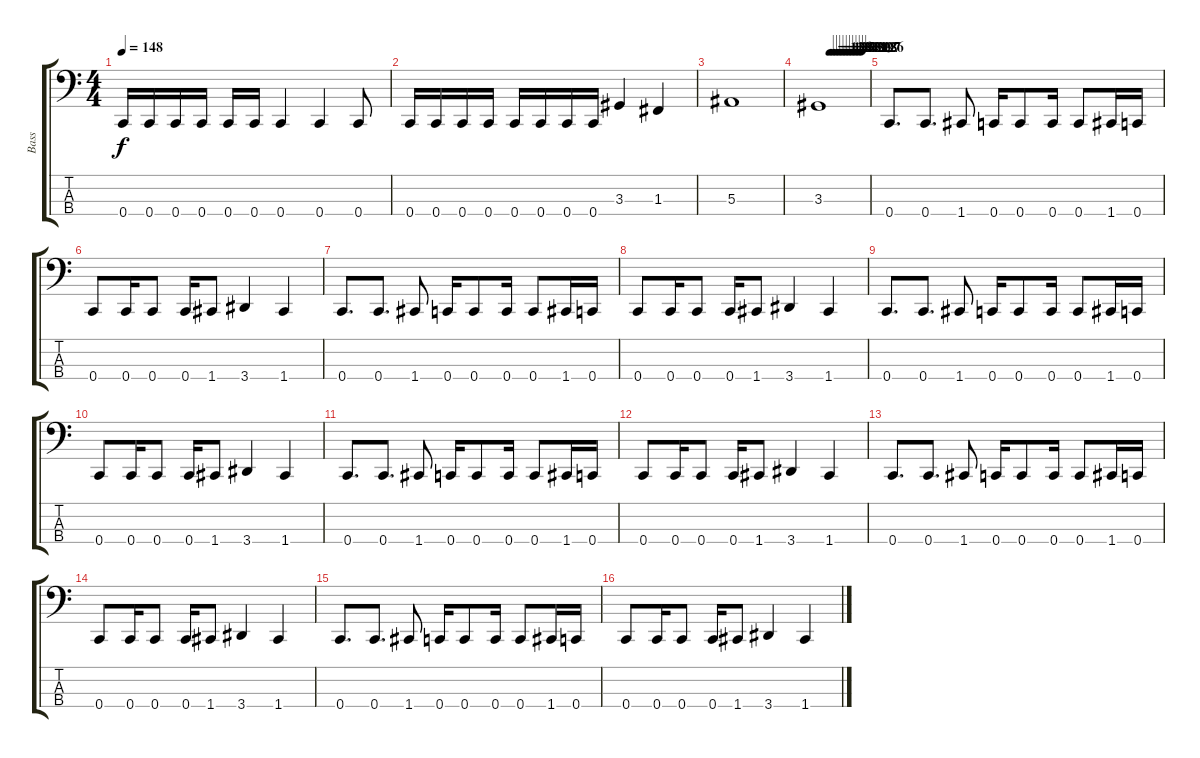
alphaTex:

\track ("Bass" "Bass") {instrument electricbasspick}
\staff {score tabs}
\tuning (Eb2 Bb1 F1 C1) {hide}
\ts (4 4)
\tempo 148
\clef f4
\ks c
0.4.16{dy f} 0.4.16 0.4.16 0.4.16 0.4.16 0.4.16 0.4.4 0.4.4 0.4.8 |
0.4.16 0.4.16 0.4.16 0.4.16 0.4.16 0.4.16 0.4.16 0.4.16 3.3.4 1.3.4 |
5.3.1 |
\tempo (136 0.25)
\tempo (135 0.3125)
\tempo (134 0.375)
\tempo (133 0.4375)
\tempo (132 0.5)
\tempo (131 0.5625)
\tempo (130 0.625)
\tempo (129 0.6875)
\tempo (128 0.75)
\tempo (127 0.8125)
\tempo (126 0.875)
3.3.1 |
0.4.8{d} 0.4.8{d} 1.4.8 0.4.16 0.4.8 0.4.16 0.4.8 1.4.16 0.4.16 |
0.4.8 0.4.16 0.4.8 0.4.16 1.4.8 3.4.4 1.4.4 |
0.4.8{d} 0.4.8{d} 1.4.8 0.4.16 0.4.8 0.4.16 0.4.8 1.4.16 0.4.16 |
0.4.8 0.4.16 0.4.8 0.4.16 1.4.8 3.4.4 1.4.4 |
0.4.8{d} 0.4.8{d} 1.4.8 0.4.16 0.4.8 0.4.16 0.4.8 1.4.16 0.4.16 |
0.4.8 0.4.16 0.4.8 0.4.16 1.4.8 3.4.4 1.4.4 |
0.4.8{d} 0.4.8{d} 1.4.8 0.4.16 0.4.8 0.4.16 0.4.8 1.4.16 0.4.16 |
0.4.8 0.4.16 0.4.8 0.4.16 1.4.8 3.4.4 1.4.4 |
0.4.8{d volume 16} 0.4.8{d} 1.4.8 0.4.16 0.4.8 0.4.16 0.4.8 1.4.16 0.4.16 |
0.4.8 0.4.16 0.4.8 0.4.16 1.4.8 3.4.4 1.4.4 |
0.4.8{d} 0.4.8{d} 1.4.8 0.4.16 0.4.8 0.4.16 0.4.8 1.4.16 0.4.16 |
0.4.8 0.4.16 0.4.8 0.4.16 1.4.8 3.4.4 1.4.4
